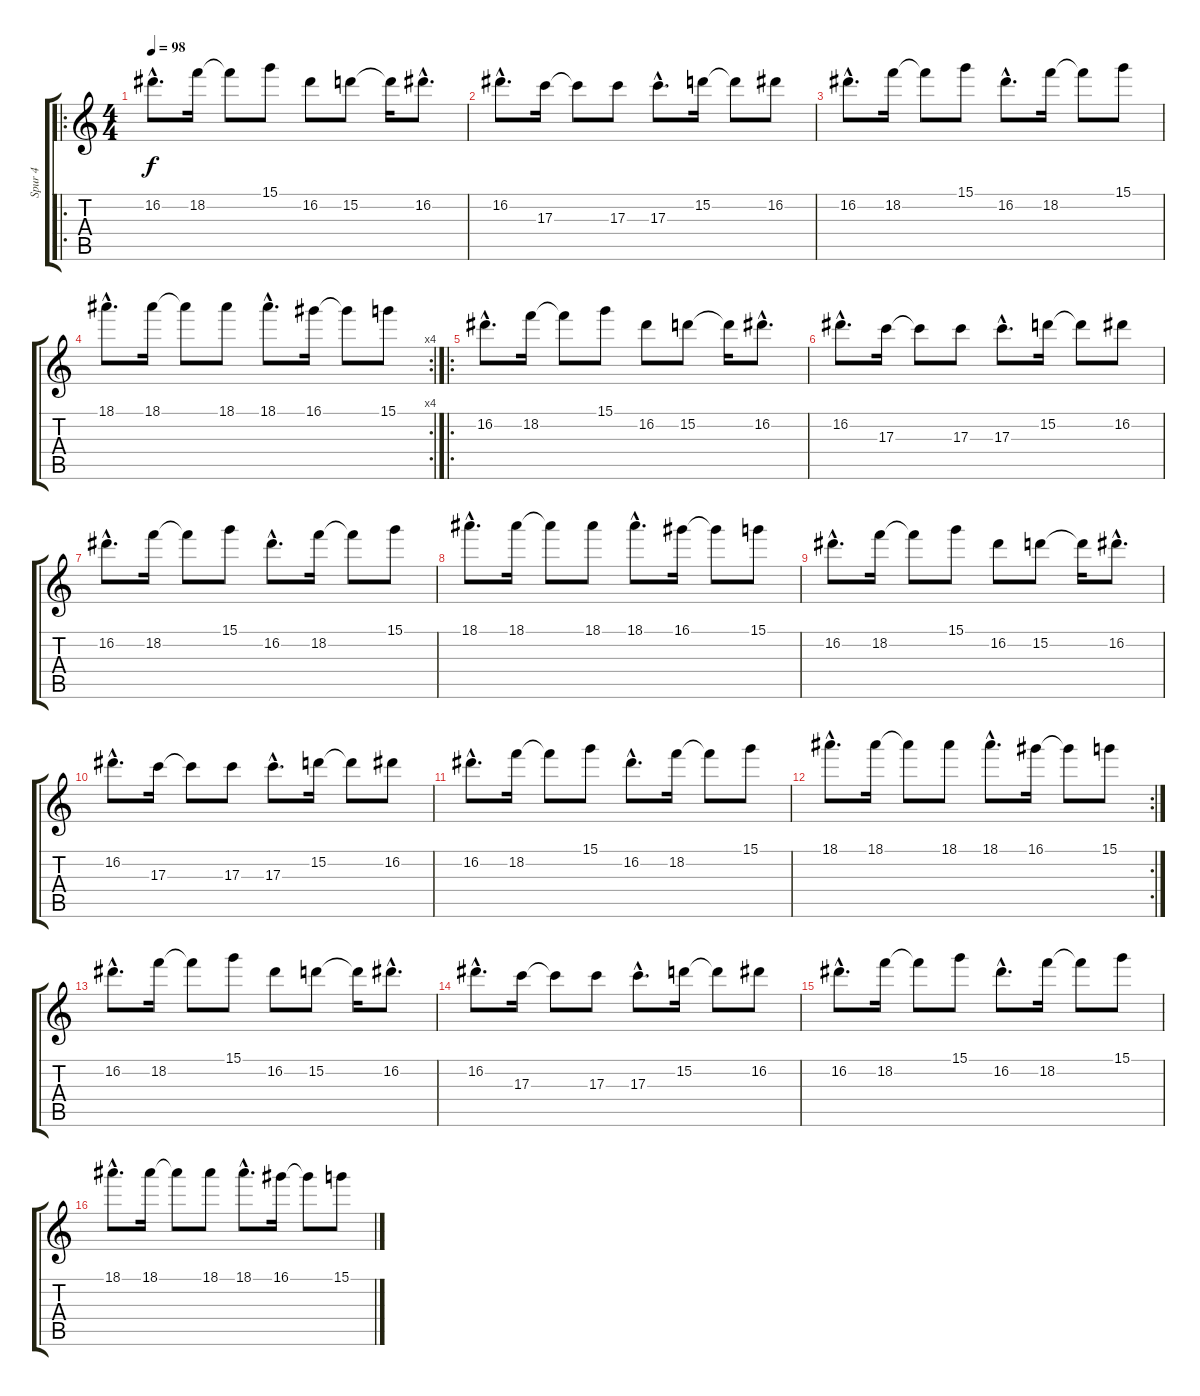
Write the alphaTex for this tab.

\track ("Spur 4" "Spur 4") {instrument electricguitarclean}
\staff {score tabs}
\tuning (E4 B3 G3 D3 A2 E2) {hide}
\ro
\ts (4 4)
\tempo 98
\clef g2
\ks c
16.2{hac}.8{d dy f} 18.2.16 18.2{t}.8 15.1.8 16.2.8 15.2.8 15.2{t}.16 16.2{hac}.8{d} |
16.2{hac}.8{d} 17.3.16 17.3{t}.8 17.3.8 17.3{hac}.8{d} 15.2.16 15.2{t}.8 16.2.8 |
16.2{hac}.8{d} 18.2.16 18.2{t}.8 15.1.8 16.2{hac}.8{d} 18.2.16 18.2{t}.8 15.1.8 |
\rc 4
18.1{hac}.8{d} 18.1.16 18.1{t}.8 18.1.8 18.1{hac}.8{d} 16.1.16 16.1{t}.8 15.1.8 |
\ro
16.2{hac}.8{d} 18.2.16 18.2{t}.8 15.1.8 16.2.8 15.2.8 15.2{t}.16 16.2{hac}.8{d} |
16.2{hac}.8{d} 17.3.16 17.3{t}.8 17.3.8 17.3{hac}.8{d} 15.2.16 15.2{t}.8 16.2.8 |
16.2{hac}.8{d} 18.2.16 18.2{t}.8 15.1.8 16.2{hac}.8{d} 18.2.16 18.2{t}.8 15.1.8 |
18.1{hac}.8{d} 18.1.16 18.1{t}.8 18.1.8 18.1{hac}.8{d} 16.1.16 16.1{t}.8 15.1.8 |
16.2{hac}.8{d} 18.2.16 18.2{t}.8 15.1.8 16.2.8 15.2.8 15.2{t}.16 16.2{hac}.8{d} |
16.2{hac}.8{d} 17.3.16 17.3{t}.8 17.3.8 17.3{hac}.8{d} 15.2.16 15.2{t}.8 16.2.8 |
16.2{hac}.8{d} 18.2.16 18.2{t}.8 15.1.8 16.2{hac}.8{d} 18.2.16 18.2{t}.8 15.1.8 |
\rc 2
18.1{hac}.8{d} 18.1.16 18.1{t}.8 18.1.8 18.1{hac}.8{d} 16.1.16 16.1{t}.8 15.1.8 |
16.2{hac}.8{d} 18.2.16 18.2{t}.8 15.1.8 16.2.8 15.2.8 15.2{t}.16 16.2{hac}.8{d} |
16.2{hac}.8{d} 17.3.16 17.3{t}.8 17.3.8 17.3{hac}.8{d} 15.2.16 15.2{t}.8 16.2.8 |
16.2{hac}.8{d} 18.2.16 18.2{t}.8 15.1.8 16.2{hac}.8{d} 18.2.16 18.2{t}.8 15.1.8 |
18.1{hac}.8{d} 18.1.16 18.1{t}.8 18.1.8 18.1{hac}.8{d} 16.1.16 16.1{t}.8 15.1.8
